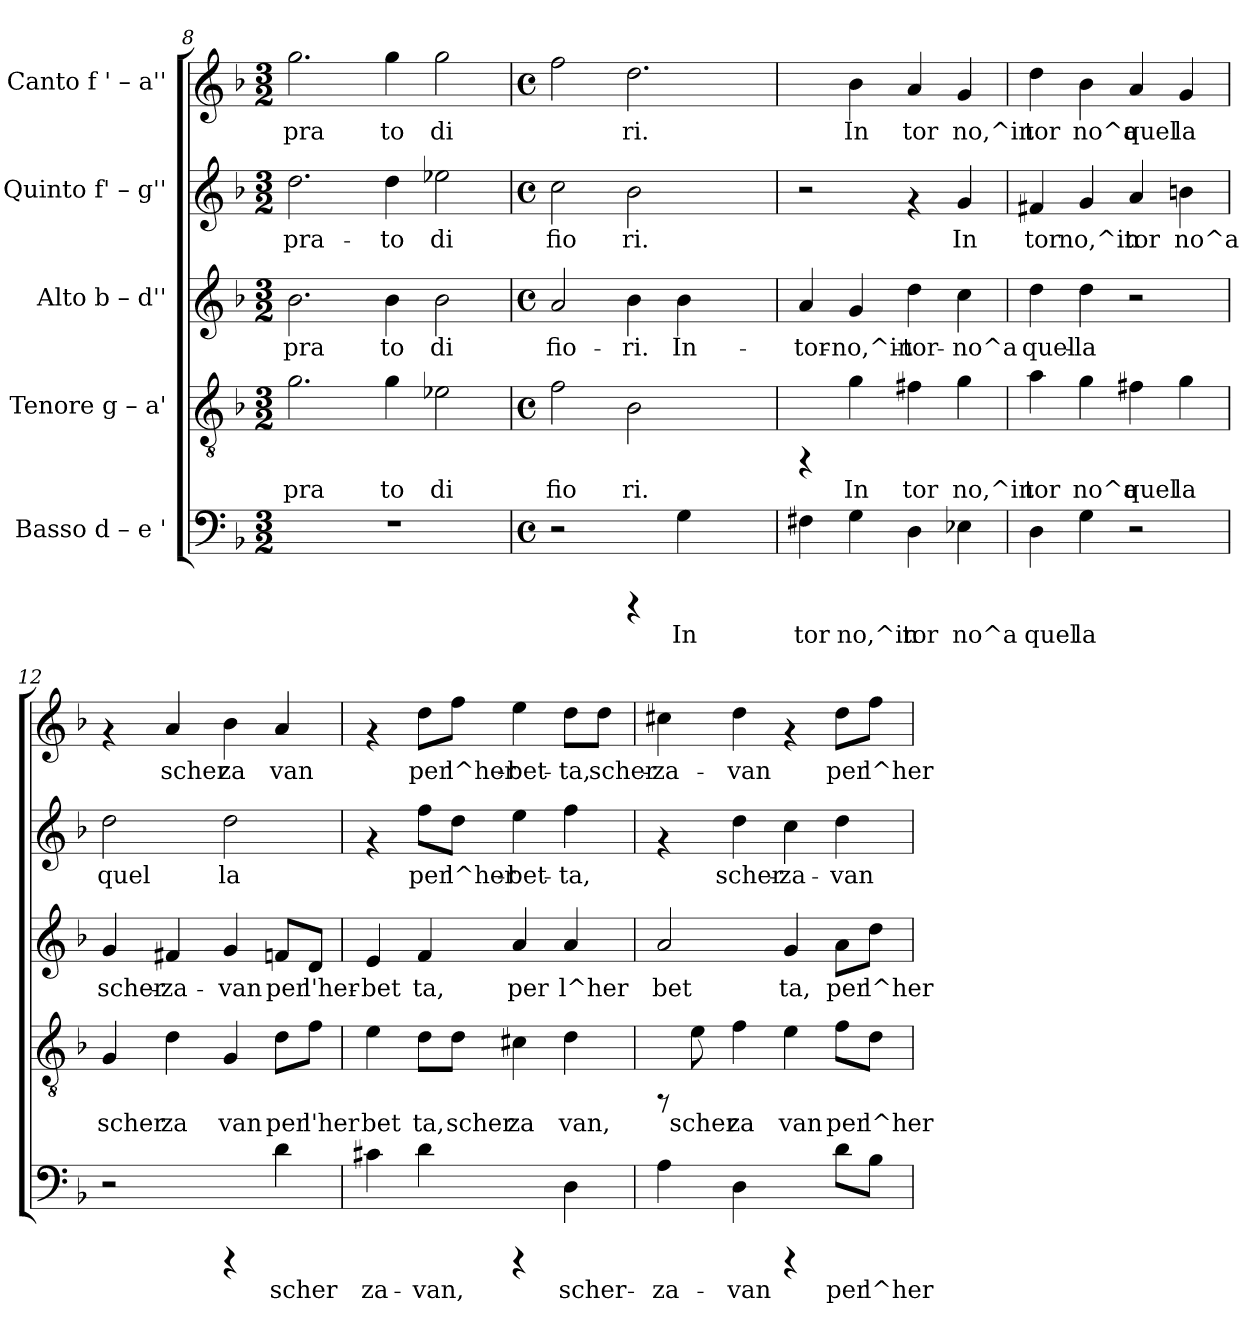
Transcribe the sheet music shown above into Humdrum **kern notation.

**kern	**text	**kern	**text	**kern	**text	**kern	**text	**kern	**text
*part5	*part5	*part4	*part4	*part3	*part3	*part2	*part2	*part1	*part1
*staff5	*staff5	*staff4	*staff4	*staff3	*staff3	*staff2	*staff2	*staff1	*staff1
*I"Basso   d – e '	*	*I"Tenore  g – a'	*	*I"Alto  b – d''	*	*I"Quinto  f' – g''	*	*I"Canto  f ' – a''	*
*clefF4	*	*clefGv2	*	*clefG2	*	*clefG2	*	*clefG2	*
*k[b-]	*	*k[b-]	*	*k[b-]	*	*k[b-]	*	*k[b-]	*
*F:	*	*F:	*	*F:	*	*F:	*	*F:	*
*M3/2	*	*M3/2	*	*M3/2	*	*M3/2	*	*M3/2	*
=8	=8	=8	=8	=8	=8	=8	=8	=8	=8
!	!	!	!LO:LY:b:cj	!	!LO:LY:b:rj	!	!LO:LY:b:rj	!	!LO:LY:b:rj
1.r	.	2.g\	pra	2.b-\	pra	2.dd\	pra-	2.gg\	pra
!	!	!	!LO:LY:b:cj	!	!LO:LY:b:rj	!	!LO:LY:b:rj	!	!LO:LY:b:rj
.	.	4g\	to	4b-\	to	4dd\	-to	4gg\	to
!	!	!	!LO:LY:b:cj	!	!LO:LY:b:rj	!	!LO:LY:b:rj	!	!LO:LY:b:rj
.	.	2e-X\	di	2b-\	di	2ee-X\	di	2gg\	di
!!LO:PB:g=z
=9	=9	=9	=9	=9	=9	=9	=9	=9	=9
*M4/4	*	*M4/4	*	*M4/4	*	*M4/4	*	*M4/4	*
*met(c)	*	*met(c)	*	*met(c)	*	*met(c)	*	*met(c)	*
!	!	!	!LO:LY:b:cj	!	!LO:LY:b:rj	!	!LO:LY:b:rj	!	!
2r	.	2f\	fio	2a/	fio-	2cc\	fio	2ff\	.
!	!	!	!LO:LY:b:cj	!	!LO:LY:b:rj	!	!LO:LY:b:rj	!	!LO:LY:b:rj
4rCCC	.	2B-\	ri.	4b-\	-ri.	2b-\	ri.	2.dd\	ri.
!	!LO:LY:b:cj	!	!	!	!LO:LY:b:rj	!	!	!	!
4G\	In	.	.	4b-\	In-	.	.	.	.
4ryy	.	4ryy	.	4ryy	.	4ryy	.	.	.
=10	=10	=10	=10	=10	=10	=10	=10	=10	=10
!	!LO:LY:b:cj	!	!	!	!LO:LY:b:rj	!	!	!	!
4F#X\	tor	4rFF	.	4a/	-tor-	2r	.	4ryy	.
!	!LO:LY:b:cj	!	!LO:LY:b:cj	!	!LO:LY:b:rj	!	!	!	!LO:LY:b:rj
4G\	no,^in	4g\	In	4g/	-no,^in-	.	.	4b-\	In
!	!LO:LY:b:cj	!	!LO:LY:b:cj	!	!LO:LY:b:rj	!	!	!	!LO:LY:b:rj
4D\	tor	4f#X\	tor	4dd\	-tor-	4rf	.	4a/	tor
!	!LO:LY:b:cj	!	!LO:LY:b:cj	!	!LO:LY:b:rj	!	!LO:LY:b:rj	!	!LO:LY:b:rj
4E-X\	no^a	4g\	no,^in	4cc\	-no^a	4g/	In	4g/	no,^in
=11	=11	=11	=11	=11	=11	=11	=11	=11	=11
!	!LO:LY:b:cj	!	!LO:LY:b:cj	!	!LO:LY:b:rj	!	!LO:LY:b:rj	!	!LO:LY:b:rj
4D\	quel	4a\	tor	4dd\	quel-	4f#X/	tor	4dd\	tor
!	!LO:LY:b:cj	!	!LO:LY:b:cj	!	!LO:LY:b:rj	!	!LO:LY:b:rj	!	!LO:LY:b:rj
4G\	la	4g\	no^a	4dd\	-la	4g/	no,^in	4b-\	no^a
!	!	!	!LO:LY:b:cj	!	!	!	!LO:LY:b:rj	!	!LO:LY:b:rj
2r	.	4f#X\	quel	2r	.	4a/	tor	4a/	quel
!	!	!	!LO:LY:b:cj	!	!	!	!LO:LY:b:rj	!	!LO:LY:b:rj
.	.	4g\	la	.	.	4bn\	no^a	4g/	la
=12	=12	=12	=12	=12	=12	=12	=12	=12	=12
!	!	!	!LO:LY:b:cj	!	!LO:LY:b:rj	!	!LO:LY:b:rj	!	!
2r	.	4G/	scher	4g/	scher-	2dd\	quel	4rf	.
!	!	!	!LO:LY:b:cj	!	!LO:LY:b:rj	!	!	!	!LO:LY:b:rj
.	.	4d\	za	4f#X/	-za-	.	.	4a/	scher
!	!	!	!LO:LY:b:cj	!	!LO:LY:b:rj	!	!LO:LY:b:rj	!	!LO:LY:b:rj
4rCCC	.	4G/	van	4g/	-van	2dd\	la	4b-\	za
!	!LO:LY:b:cj	!	!LO:LY:b:cj	!	!LO:LY:b:rj	!	!	!	!LO:LY:b:rj
4d\	scher	8d\L	per	8fn/L	per	.	.	4a/	van
!	!	!	!LO:LY:b:cj	!	!LO:LY:b:rj	!	!	!	!
.	.	8f\J	l'her	8d/J	l'her-	.	.	.	.
!!LO:PB:g=z
=13	=13	=13	=13	=13	=13	=13	=13	=13	=13
!	!LO:LY:b:cj	!	!LO:LY:b:cj	!	!LO:LY:b:rj	!	!	!	!
4c#X\	za-	4e\	bet	4e/	-bet	4rf	.	4rf	.
!	!LO:LY:b:cj	!	!LO:LY:b:cj	!	!LO:LY:b:rj	!	!LO:LY:b:rj	!	!LO:LY:b:rj
4d\	-van,	8d\L	ta,	4f/	ta,	8ff\L	per	8dd\L	per
!	!	!	!LO:LY:b:cj	!	!	!	!LO:LY:b:rj	!	!LO:LY:b:rj
.	.	8d\J	scher	.	.	8dd\J	l^her-	8ff\J	l^her-
!	!	!	!LO:LY:b:cj	!	!LO:LY:b:rj	!	!LO:LY:b:rj	!	!LO:LY:b:rj
4rCCC	.	4c#X\	za	4a/	per	4ee\	-bet-	4ee\	-bet-
!	!LO:LY:b:cj	!	!LO:LY:b:cj	!	!LO:LY:b:rj	!	!LO:LY:b:rj	!	!LO:LY:b:rj
4D\	scher-	4d\	van,	4a/	l^her	4ff\	-ta,	8dd\L	-ta,
!	!	!	!	!	!	!	!	!	!LO:LY:b:rj
.	.	.	.	.	.	.	.	8dd\J	scher-
=14	=14	=14	=14	=14	=14	=14	=14	=14	=14
!	!LO:LY:b:cj	!	!	!	!LO:LY:b:rj	!	!	!	!LO:LY:b:rj
4A\	-za-	8rFF	.	2a/	bet	4rf	.	4cc#X\	-za-
!	!	!	!LO:LY:b:cj	!	!	!	!	!	!
.	.	8e\	scher	.	.	.	.	.	.
!	!LO:LY:b:cj	!	!LO:LY:b:cj	!	!	!	!LO:LY:b:rj	!	!LO:LY:b:rj
4D\	-van	4f\	za	.	.	4dd\	scher-	4dd\	-van
!	!	!	!LO:LY:b:cj	!	!LO:LY:b:rj	!	!LO:LY:b:rj	!	!
4rCCC	.	4e\	van	4g/	ta,	4cc\	-za-	4rf	.
!	!LO:LY:b:cj	!	!LO:LY:b:cj	!	!LO:LY:b:rj	!	!LO:LY:b:rj	!	!LO:LY:b:rj
8d\L	per	8f\L	per	8a\L	per	4dd\	-van	8dd\L	per
!	!LO:LY:b:cj	!	!LO:LY:b:cj	!	!LO:LY:b:rj	!	!	!	!LO:LY:b:rj
8B-\J	l^her-	8d\J	l^her	8dd\J	l^her	.	.	8ff\J	l^her-
=	=	=	=	=	=	=	=	=	=
*-	*-	*-	*-	*-	*-	*-	*-	*-	*-
